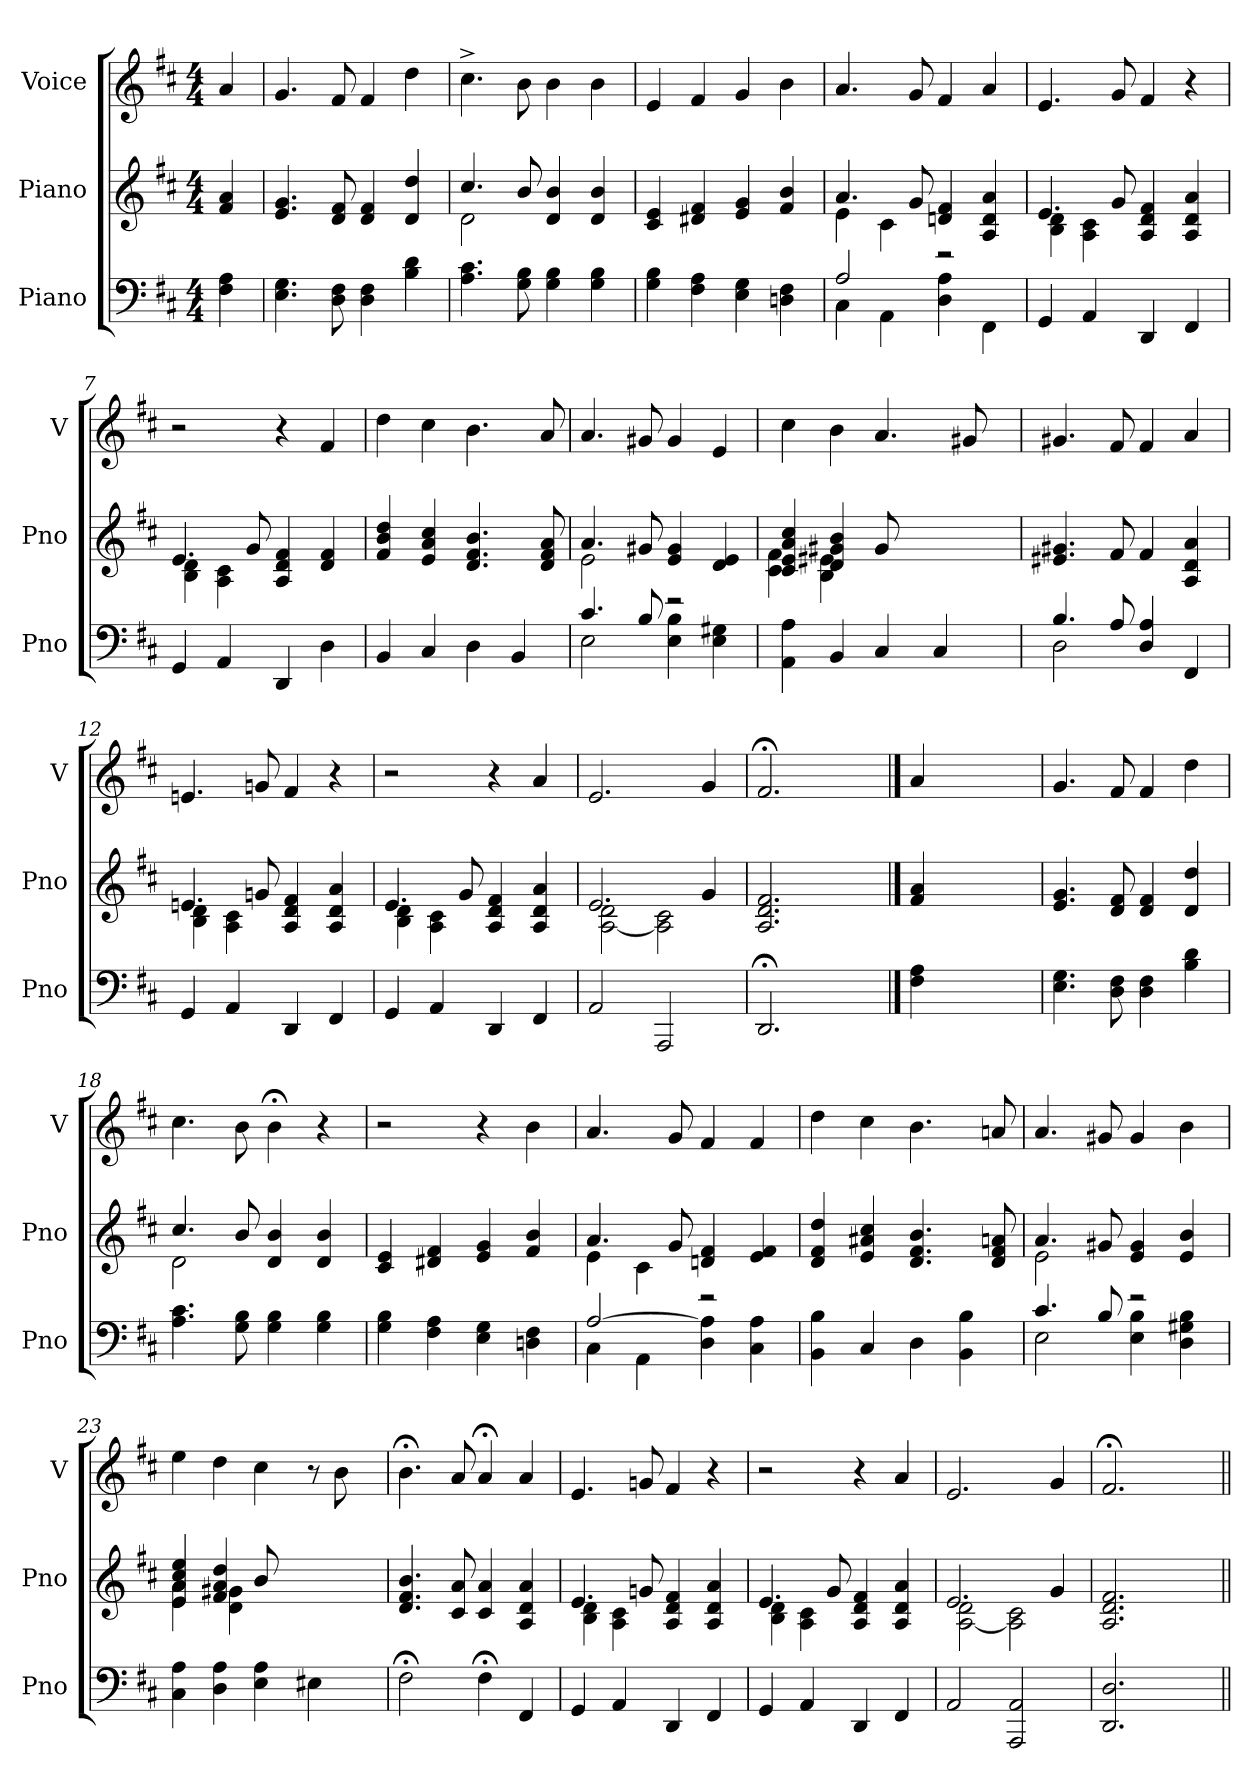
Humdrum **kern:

**kern	**kern	**kern
*part3	*part2	*part1
*staff3	*staff2	*staff1
*I"Piano	*I"Piano	*I"Voice
*I'Pno	*I'Pno	*I'V
*clefF4	*clefG2	*clefG2
*k[f#c#]	*k[f#c#]	*k[f#c#]
*M4/4	*M4/4	*M4/4
*MM112	*MM112	*MM112
=1	=1	=1
4F#\ 4A\	4f#/ 4a/	4a/
=2	=2	=2
4.E\ 4.G\	4.e/ 4.g/	4.g/
8D\ 8F#\	8d/ 8f#/	8f#/
4D\ 4F#\	4d/ 4f#/	4f#/
4B\ 4d\	4d/ 4dd/	4dd\
=3	=3	=3
*	*^	*
4.A\ 4.c#\	4.cc#/	2d\	4.cc#^\
8G\ 8B\	8b/	.	8b\
4G\ 4B\	4d/ 4b/	2ryy	4b\
4G\ 4B\	4d/ 4b/	.	4b\
*	*v	*v	*
=4	=4	=4
4G\ 4B\	4c#/ 4e/	4e/
4F#\ 4A\	4d#X/ 4f#/	4f#/
4E\ 4G\	4e/ 4g/	4g/
4Dn\ 4F#\	4f#/ 4b/	4b\
=5	=5	=5
*^	*^	*
2A/	4C#\	4.a/	4e\	4.a/
.	4AA\	.	4c#\	.
.	.	8g/	.	8g/
2r	4D\ 4A\	4dn/ 4f#/	2ryy	4f#/
.	4FF#\	4A/ 4d/ 4a/	.	4a/
*v	*v	*	*	*
=6	=6	=6	=6
4GG/	4.e/	4B\ 4d\	4.e/
4AA/	.	4A\ 4c#\	.
.	8g/	.	8g/
4DD/	4A/ 4d/ 4f#/	2ryy	4f#/
4FF#/	4A/ 4d/ 4a/	.	4r
!!LO:LB:g=z
=7	=7	=7	=7
4GG/	4.e/	4B\ 4d\	2r
4AA/	.	4A\ 4c#\	.
.	8g/	.	.
4DD/	4A/ 4d/ 4f#/	2ryy	4r
4D\	4d/ 4f#/	.	4f#/
*	*v	*v	*
=8	=8	=8
4BB/	4f#/ 4b/ 4dd/	4dd\
4C#/	4e/ 4a/ 4cc#/	4cc#\
4D\	4.d/ 4.f#/ 4.b/	4.b\
4BB/	.	.
.	8d/ 8f#/ 8a/	8a/
=9	=9	=9
*^	*^	*
4.c#/	2E\	4.a/	2e\	4.a/
8B/	.	8g#X/	.	8g#X/
2r	4E\ 4B\	4e/ 4g#/	2ryy	4g#/
.	4E\ 4G#X\	4d/ 4e/	.	4e/
*v	*v	*	*	*
=10	=10	=10	=10
4AA\ 4A\	4c#/ 4e/ 4a/ 4cc#/	4c#\ 4f#\	4cc#\
4BB/	4d/ 4g#X/ 4b/	4B\ 4e#X\	4b\
4C#/	8g#/	2ryy	4.a/
.	2ryy	.	.
4C#/	.	.	.
.	.	.	8g#X/
8ryy	.	8ryy	8ryy
*	*v	*v	*
=11	=11	=11
*^	*	*
4.B/	2D\	4.e#X/ 4.g#X/	4.g#X/
8A/	.	8f#/	8f#/
4D/ 4A/	2ryy	4f#/	4f#/
4FF#/	.	4A/ 4d/ 4a/	4a/
*v	*v	*	*
!!LO:LB:g=z
=12	=12	=12
*	*^	*
4GG/	4.en/	4B\ 4d\	4.en/
4AA/	.	4A\ 4c#\	.
.	8gn/	.	8gn/
4DD/	4A/ 4d/ 4f#/	2ryy	4f#/
4FF#/	4A/ 4d/ 4a/	.	4r
=13	=13	=13	=13
4GG/	4.e/	4B\ 4d\	2r
4AA/	.	4A\ 4c#\	.
.	8g/	.	.
4DD/	4A/ 4d/ 4f#/	2ryy	4r
4FF#/	4A/ 4d/ 4a/	.	4a/
=14	=14	=14	=14
2AA/	2.e/	[2A\ 2d\	2.e/
2AAA/	.	2A\] 2c#\	.
.	4g/	.	4g/
*	*v	*v	*
=15	=15	=15
2.DD;/	2.A/ 2.d/ 2.f#/	2.f#;/
4ryy	4ryy	4ryy
==16	==16	==16
4F#\ 4A\	4f#/ 4a/	4a/
2.ryy	2.ryy	2.ryy
=17	=17	=17
4.E\ 4.G\	4.e/ 4.g/	4.g/
8D\ 8F#\	8d/ 8f#/	8f#/
4D\ 4F#\	4d/ 4f#/	4f#/
4B\ 4d\	4d/ 4dd/	4dd\
=18	=18	=18
*	*^	*
4.A\ 4.c#\	4.cc#/	2d\	4.cc#\
8G\ 8B\	8b/	.	8b\
4G\ 4B\	4d/ 4b/	2ryy	4b;\
4G\ 4B\	4d/ 4b/	.	4r
*	*v	*v	*
!!LO:LB:g=z
=19	=19	=19
4G\ 4B\	4c#/ 4e/	2r
4F#\ 4A\	4d#X/ 4f#/	.
4E\ 4G\	4e/ 4g/	4r
4Dn\ 4F#\	4f#/ 4b/	4b\
=20	=20	=20
*^	*^	*
[2A/	4C#\	4.a/	4e\	4.a/
.	4AA\	.	4c#\	.
.	.	8g/	.	8g/
2r	4D\ 4A\]	4dn/ 4f#/	2ryy	4f#/
.	4C#\ 4A\	4e/ 4f#/	.	4f#/
*v	*v	*	*	*
*	*v	*v	*
=21	=21	=21
4BB\ 4B\	4d/ 4f#/ 4dd/	4dd\
4C#/	4e/ 4a#X/ 4cc#/	4cc#\
4D\	4.d/ 4.f#/ 4.b/	4.b\
4BB\ 4B\	.	.
.	8d/ 8f#/ 8an/	8an/
=22	=22	=22
*^	*^	*
4.c#/	2E\	4.a/	2e\	4.a/
8B/	.	8g#X/	.	8g#X/
2r	4E\ 4B\	4e/ 4g#/	2ryy	4g#/
.	4D\ 4G#X\ 4B\	4e/ 4b/	.	4b\
*v	*v	*	*	*
=23	=23	=23	=23
4C#\ 4A\	4e/ 4a/ 4cc#/ 4ee/	4e\ 4a\	4ee\
4D\ 4A\	4f#/ 4a/ 4dd/	4d\ 4g#X\	4dd\
4E\ 4A\	8b/	2ryy	4cc#\
.	2ryy	.	.
4E#X\	.	.	8r
.	.	.	8b\
8ryy	.	8ryy	8ryy
*	*v	*v	*
=24	=24	=24
2F#;\	4.d/ 4.f#/ 4.b/	4.b;\
.	8c#/ 8a/	8a/
4F#;\	4c#/ 4a/	4a;/
4FF#/	4A/ 4d/ 4a/	4a/
!!LO:PB:g=z
=25	=25	=25
*	*^	*
4GG/	4.e/	4B\ 4d\	4.e/
4AA/	.	4A\ 4c#\	.
.	8gn/	.	8gn/
4DD/	4A/ 4d/ 4f#/	2ryy	4f#/
4FF#/	4A/ 4d/ 4a/	.	4r
=26	=26	=26	=26
4GG/	4.e/	4B\ 4d\	2r
4AA/	.	4A\ 4c#\	.
.	8g/	.	.
4DD/	4A/ 4d/ 4f#/	2ryy	4r
4FF#/	4A/ 4d/ 4a/	.	4a/
=27	=27	=27	=27
2AA/	2.e/	[2A\ 2d\	2.e/
2AAA/ 2AA/	.	2A\] 2c#\	.
.	4g/	.	4g/
*	*v	*v	*
=28	=28	=28
2.DD/ 2.D/	2.A/ 2.d/ 2.f#/	2.f#;/
4ryy	4ryy	4ryy
=||	=||	=||
*-	*-	*-
